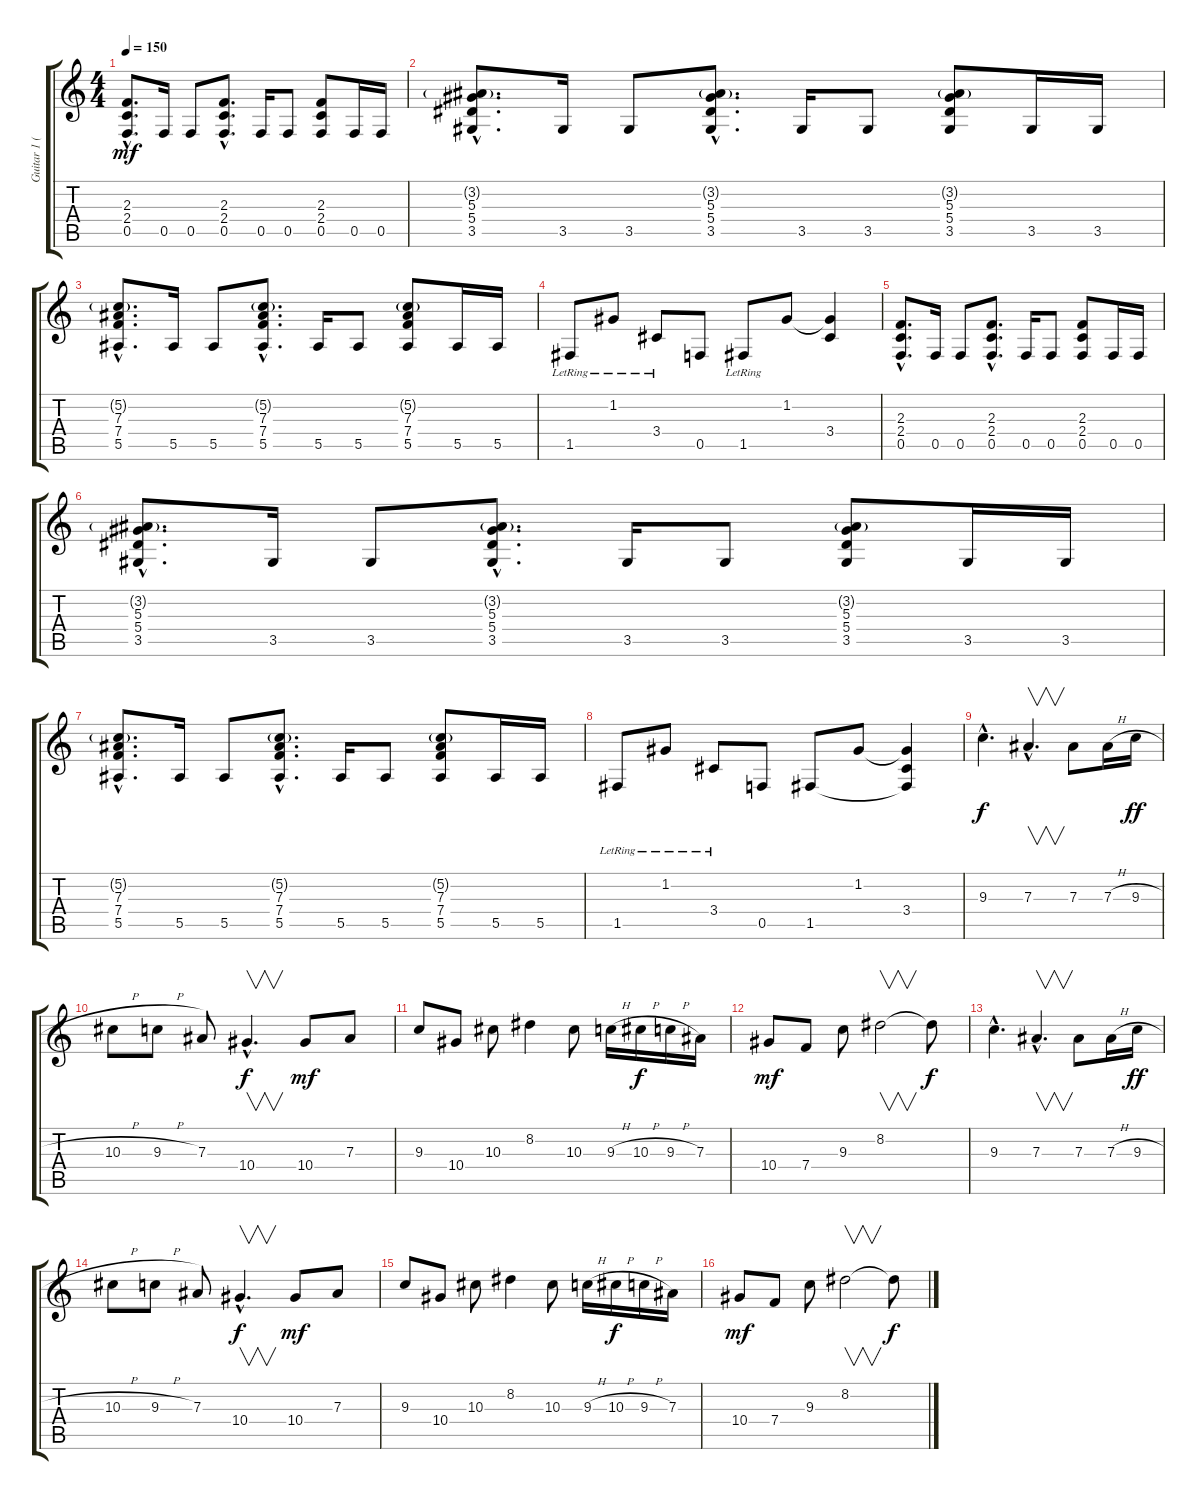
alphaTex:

\track ("Guitar 1 (Lead)" "Guitar 1 (") {instrument distortionguitar}
\staff {score tabs}
\tuning (C4 G3 Eb3 Bb2 F2 C2) {hide}
\ts (4 4)
\tempo 150
\clef g2
\ks c
(2.3{hac} 2.4{hac} 0.5{hac}).8{d dy mf} 0.5.16 0.5.8 (2.3{hac} 2.4{hac} 0.5{hac}).8{d} 0.5.16 0.5.8 (2.3 2.4 0.5).8 0.5.16 0.5.16 |
(3.2{g hac} 5.3{hac} 5.4{hac} 3.5{hac}).8{d} 3.5.16 3.5.8 (3.2{g hac} 5.3{hac} 5.4{hac} 3.5{hac}).8{d} 3.5.16 3.5.8 (3.2{g} 5.3 5.4 3.5).8 3.5.16 3.5.16 |
(5.2{g hac} 7.3{hac} 7.4{hac} 5.5{hac}).8{d} 5.5.16 5.5.8 (5.2{g hac} 7.3{hac} 7.4{hac} 5.5{hac}).8{d} 5.5.16 5.5.8 (5.2{g} 7.3 7.4 5.5).8 5.5.16 5.5.16 |
1.5{lr}.8 1.2{lr}.8 3.4{lr}.8 0.5.8 1.5{lr}.8 1.2.8 (1.2{t} 3.4).4 |
(2.3{hac} 2.4{hac} 0.5{hac}).8{d} 0.5.16 0.5.8 (2.3{hac} 2.4{hac} 0.5{hac}).8{d} 0.5.16 0.5.8 (2.3 2.4 0.5).8 0.5.16 0.5.16 |
(3.2{g hac} 5.3{hac} 5.4{hac} 3.5{hac}).8{d} 3.5.16 3.5.8 (3.2{g hac} 5.3{hac} 5.4{hac} 3.5{hac}).8{d} 3.5.16 3.5.8 (3.2{g} 5.3 5.4 3.5).8 3.5.16 3.5.16 |
(5.2{g hac} 7.3{hac} 7.4{hac} 5.5{hac}).8{d} 5.5.16 5.5.8 (5.2{g hac} 7.3{hac} 7.4{hac} 5.5{hac}).8{d} 5.5.16 5.5.8 (5.2{g} 7.3 7.4 5.5).8 5.5.16 5.5.16 |
1.5{lr}.8 1.2{lr}.8 3.4{lr}.8 0.5.8 1.5.8 1.2.8 (1.2{t} 3.4 1.5{t}).4 |
9.3{hac}.4{d dy f} 7.3{hac}.4{v d} 7.3.8 7.3{h}.16 9.3{h}.16{dy ff} |
10.3{h}.8 9.3{h}.8 7.3.8 10.4{hac}.4{v d dy f} 10.4.8{dy mf} 7.3.8 |
9.3.8 10.4.8 10.3.8 8.2.4 10.3.8 9.3{h}.16 10.3{h}.16{dy f} 9.3{h}.16 7.3.16 |
10.4.8{dy mf} 7.4.8 9.3.8 8.2.2{v} 8.2{t}.8{dy f} |
9.3{hac}.4{d} 7.3{hac}.4{v d} 7.3.8 7.3{h}.16 9.3{h}.16{dy ff} |
10.3{h}.8 9.3{h}.8 7.3.8 10.4{hac}.4{v d dy f} 10.4.8{dy mf} 7.3.8 |
9.3.8 10.4.8 10.3.8 8.2.4 10.3.8 9.3{h}.16 10.3{h}.16{dy f} 9.3{h}.16 7.3.16 |
10.4.8{dy mf} 7.4.8 9.3.8 8.2.2{v} 8.2{t}.8{dy f}
